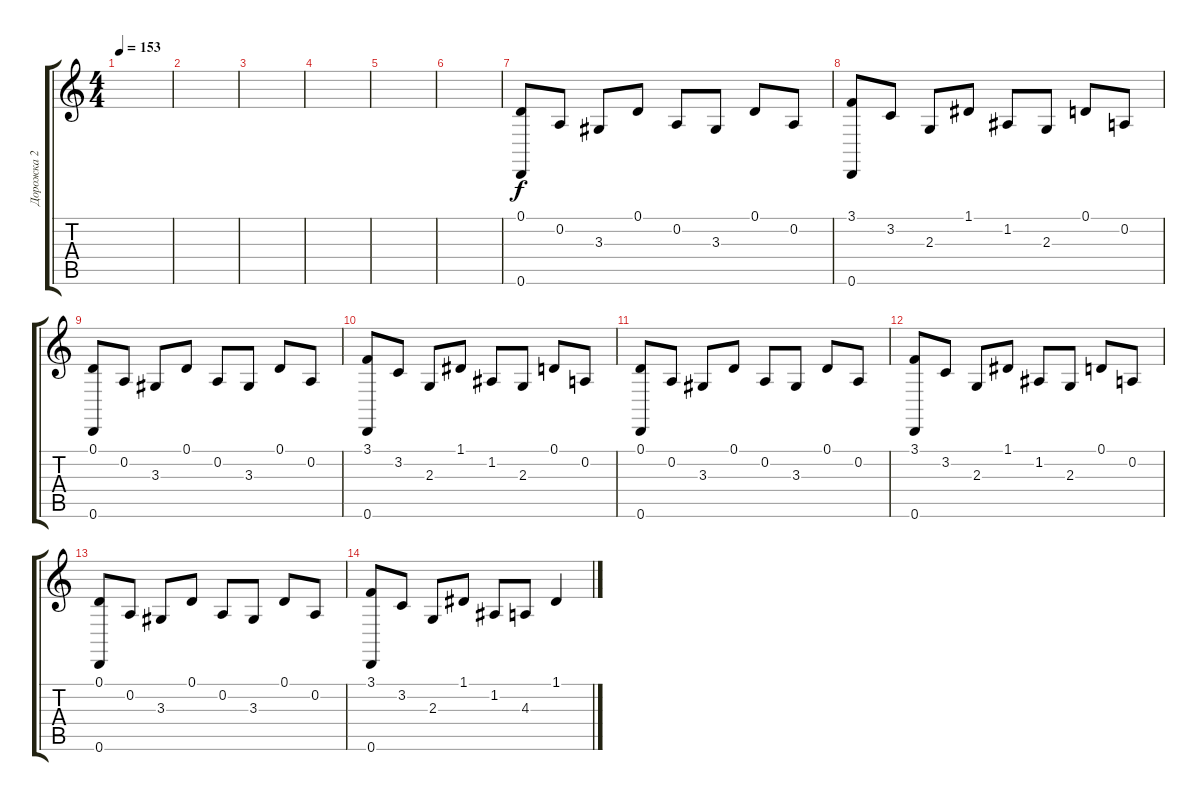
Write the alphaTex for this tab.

\track ("Дорожка 2" "Дорожка 2") {instrument electricgrandpiano}
\staff {score tabs}
\tuning (D4 A3 F3 C3 G2 D2) {hide}
\ts (4 4)
\tempo 153
\clef g2
\ks c
|
|
|
|
|
|
(0.1 0.6).8 0.2.8 3.3.8 0.1.8 0.2.8 3.3.8 0.1.8 0.2.8 |
(3.1 0.6).8 3.2.8 2.3.8 1.1.8 1.2.8 2.3.8 0.1.8 0.2.8 |
(0.1 0.6).8 0.2.8 3.3.8 0.1.8 0.2.8 3.3.8 0.1.8 0.2.8 |
(3.1 0.6).8 3.2.8 2.3.8 1.1.8 1.2.8 2.3.8 0.1.8 0.2.8 |
(0.1 0.6).8 0.2.8 3.3.8 0.1.8 0.2.8 3.3.8 0.1.8 0.2.8 |
(3.1 0.6).8 3.2.8 2.3.8 1.1.8 1.2.8 2.3.8 0.1.8 0.2.8 |
(0.1 0.6).8 0.2.8 3.3.8 0.1.8 0.2.8 3.3.8 0.1.8 0.2.8 |
(3.1 0.6).8 3.2.8 2.3.8 1.1.8 1.2.8 4.3.8 1.1.4
